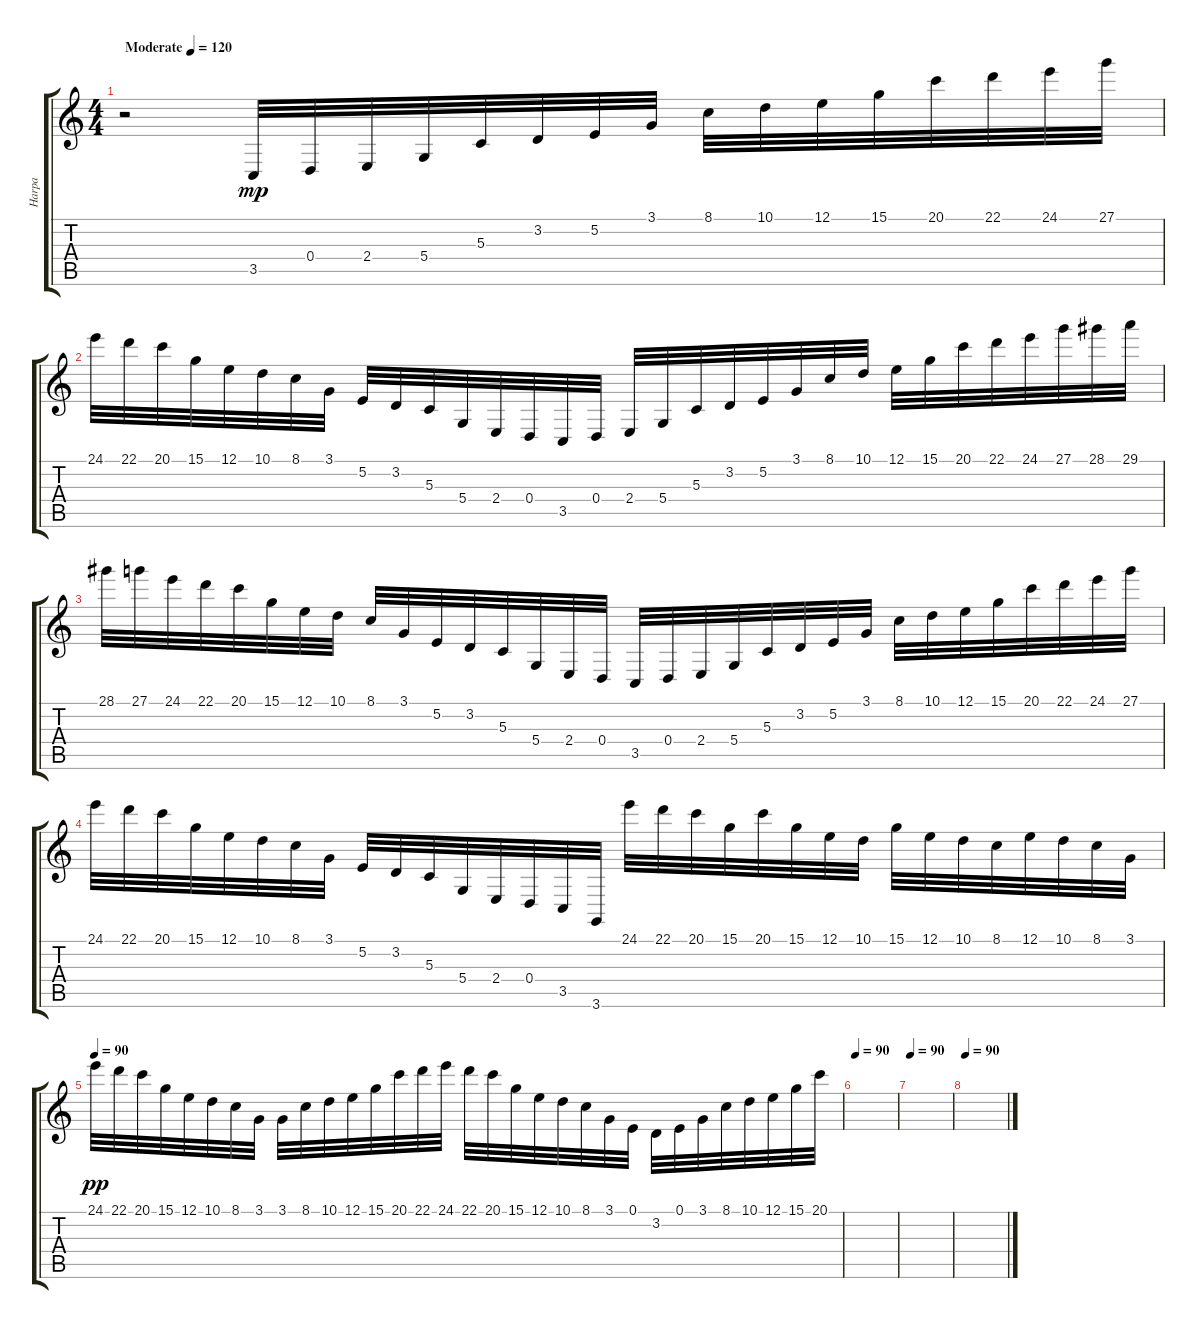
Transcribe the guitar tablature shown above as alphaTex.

\track ("Harpa" "Harpa") {instrument orchestralharp}
\staff {score tabs}
\tuning (E4 B3 G3 D3 A2 E2) {hide}
\ts (4 4)
\tempo (120 "Moderate")
\clef g2
\ks c
r.2{dy mp instrument orchestralharp} 3.5.32 0.4.32 2.4.32 5.4.32 5.3.32 3.2.32 5.2.32 3.1.32 8.1.32 10.1.32 12.1.32 15.1.32 20.1.32 22.1.32 24.1.32 27.1.32 |
24.1.32 22.1.32 20.1.32 15.1.32 12.1.32 10.1.32 8.1.32 3.1.32 5.2.32 3.2.32 5.3.32 5.4.32 2.4.32 0.4.32 3.5.32 0.4.32 2.4.32 5.4.32 5.3.32 3.2.32 5.2.32 3.1.32 8.1.32 10.1.32 12.1.32 15.1.32 20.1.32 22.1.32 24.1.32 27.1.32 28.1.32 29.1.32 |
28.1.32 27.1.32 24.1.32 22.1.32 20.1.32 15.1.32 12.1.32 10.1.32 8.1.32 3.1.32 5.2.32 3.2.32 5.3.32 5.4.32 2.4.32 0.4.32 3.5.32 0.4.32 2.4.32 5.4.32 5.3.32 3.2.32 5.2.32 3.1.32 8.1.32 10.1.32 12.1.32 15.1.32 20.1.32 22.1.32 24.1.32 27.1.32 |
24.1.32 22.1.32 20.1.32 15.1.32 12.1.32 10.1.32 8.1.32 3.1.32 5.2.32 3.2.32 5.3.32 5.4.32 2.4.32 0.4.32 3.5.32 3.6.32 24.1.32 22.1.32 20.1.32 15.1.32 20.1.32 15.1.32 12.1.32 10.1.32 15.1.32 12.1.32 10.1.32 8.1.32 12.1.32 10.1.32 8.1.32 3.1.32 |
\tempo 90
24.1.32{dy pp} 22.1.32 20.1.32 15.1.32 12.1.32 10.1.32 8.1.32 3.1.32 3.1.32 8.1.32 10.1.32 12.1.32 15.1.32 20.1.32 22.1.32 24.1.32 22.1.32 20.1.32 15.1.32 12.1.32 10.1.32 8.1.32 3.1.32 0.1.32 3.2.32 0.1.32 3.1.32 8.1.32 10.1.32 12.1.32 15.1.32 20.1.32 |
\tempo 90
|
\tempo 90
|
\tempo 90
